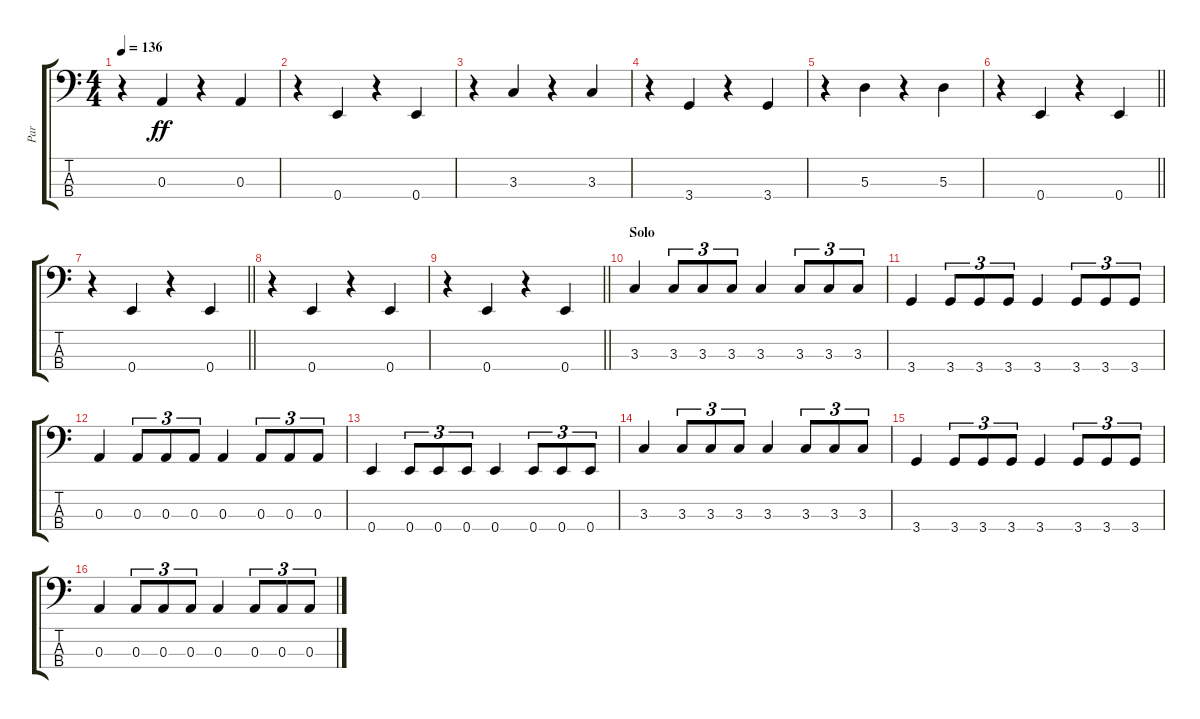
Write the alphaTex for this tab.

\track ("Par" "Par") {instrument electricbasspick}
\staff {score tabs}
\tuning (G2 D2 A1 E1) {hide}
\ts (4 4)
\tempo 136
\clef f4
\ks c
r.4{dy ff} 0.3.4 r.4 0.3.4 |
r.4 0.4.4 r.4 0.4.4 |
r.4 3.3.4 r.4 3.3.4 |
r.4 3.4.4 r.4 3.4.4 |
r.4 5.3.4 r.4 5.3.4 |
\barLineRight lightlight
r.4 0.4.4 r.4 0.4.4 |
\barLineRight lightlight
r.4 0.4.4 r.4 0.4.4 |
r.4 0.4.4 r.4 0.4.4 |
\barLineRight lightlight
r.4 0.4.4 r.4 0.4.4 |
\section ("" "Solo")
3.3.4 3.3.8{tu (3 2)} 3.3.8{tu (3 2)} 3.3.8{tu (3 2)} 3.3.4 3.3.8{tu (3 2)} 3.3.8{tu (3 2)} 3.3.8{tu (3 2)} |
3.4.4 3.4.8{tu (3 2)} 3.4.8{tu (3 2)} 3.4.8{tu (3 2)} 3.4.4 3.4.8{tu (3 2)} 3.4.8{tu (3 2)} 3.4.8{tu (3 2)} |
0.3.4 0.3.8{tu (3 2)} 0.3.8{tu (3 2)} 0.3.8{tu (3 2)} 0.3.4 0.3.8{tu (3 2)} 0.3.8{tu (3 2)} 0.3.8{tu (3 2)} |
0.4.4 0.4.8{tu (3 2)} 0.4.8{tu (3 2)} 0.4.8{tu (3 2)} 0.4.4 0.4.8{tu (3 2)} 0.4.8{tu (3 2)} 0.4.8{tu (3 2)} |
3.3.4 3.3.8{tu (3 2)} 3.3.8{tu (3 2)} 3.3.8{tu (3 2)} 3.3.4 3.3.8{tu (3 2)} 3.3.8{tu (3 2)} 3.3.8{tu (3 2)} |
3.4.4 3.4.8{tu (3 2)} 3.4.8{tu (3 2)} 3.4.8{tu (3 2)} 3.4.4 3.4.8{tu (3 2)} 3.4.8{tu (3 2)} 3.4.8{tu (3 2)} |
0.3.4 0.3.8{tu (3 2)} 0.3.8{tu (3 2)} 0.3.8{tu (3 2)} 0.3.4 0.3.8{tu (3 2)} 0.3.8{tu (3 2)} 0.3.8{tu (3 2)}
